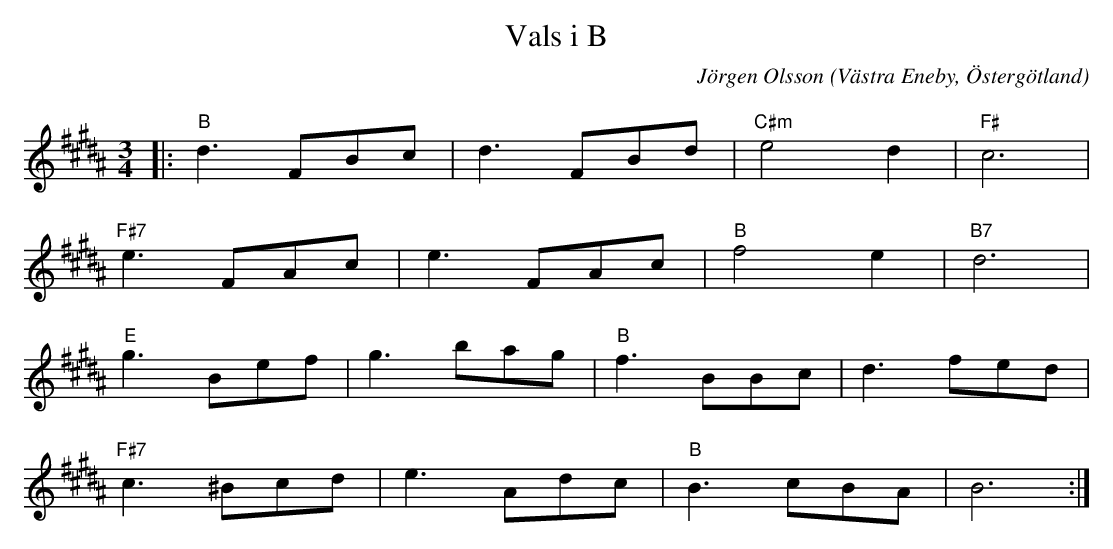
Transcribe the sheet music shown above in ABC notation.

X:1
T:Vals i B
C:Jörgen Olsson
O:Västra Eneby, Östergötland
Q:160
M:3/4
L:1/8
K:B
|:"B" d3 FBc|d3 FBd|"C#m" e4d2|"F#" c6 |
"F#7" e3 FAc|e3 FAc |"B" f4e2|"B7"d6 |
"E" g3 Bef|g3 bag |"B" f3 BBc|d3 fed |
"F#7" c3 ^Bcd|e3 Adc |"B" B3 cBA| B6 :|]
